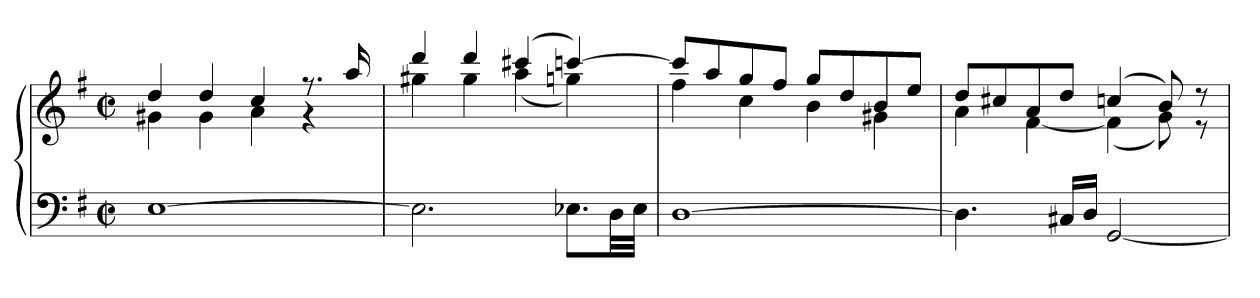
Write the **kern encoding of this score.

**kern	**kern
*part1	*part1
*staff2	*staff1
*clefF4	*clefG2
*k[f#]	*k[f#]
*G:	*G:
*M2/2	*M2/2
*met(c|)	*met(c|)
=	=
*	*^
[1E	4dd	4g#X
.	4dd	4g#
.	4cc	4a
.	8.r	4r
.	16aa	.
=101	=101	=101
2.E]	4ddd	4gg#X
.	4ddd	4gg#
.	(4ccc#X	(4aa
8.E-XL	[4cccn)	4ggn)
32DLL	.	.
32E-JJJ	.	.
=102	=102	=102
[1D	8cccL]	4ff#
.	8aa	.
.	8gg	4cc
.	8ff#J	.
.	8ggL	4b
.	8dd	.
.	8b	4g#X
.	8eeJ	.
=103	=103	=103
4.D]	8ddL	4a
.	8cc#X	.
.	8a	[4f#
16C#XLL	8ddJ	.
16DJJ	.	.
[2GG	(4ccn	(4f#]
.	8b)	8g)
.	8r	8r
*	*v	*v
=	=
*-	*-
